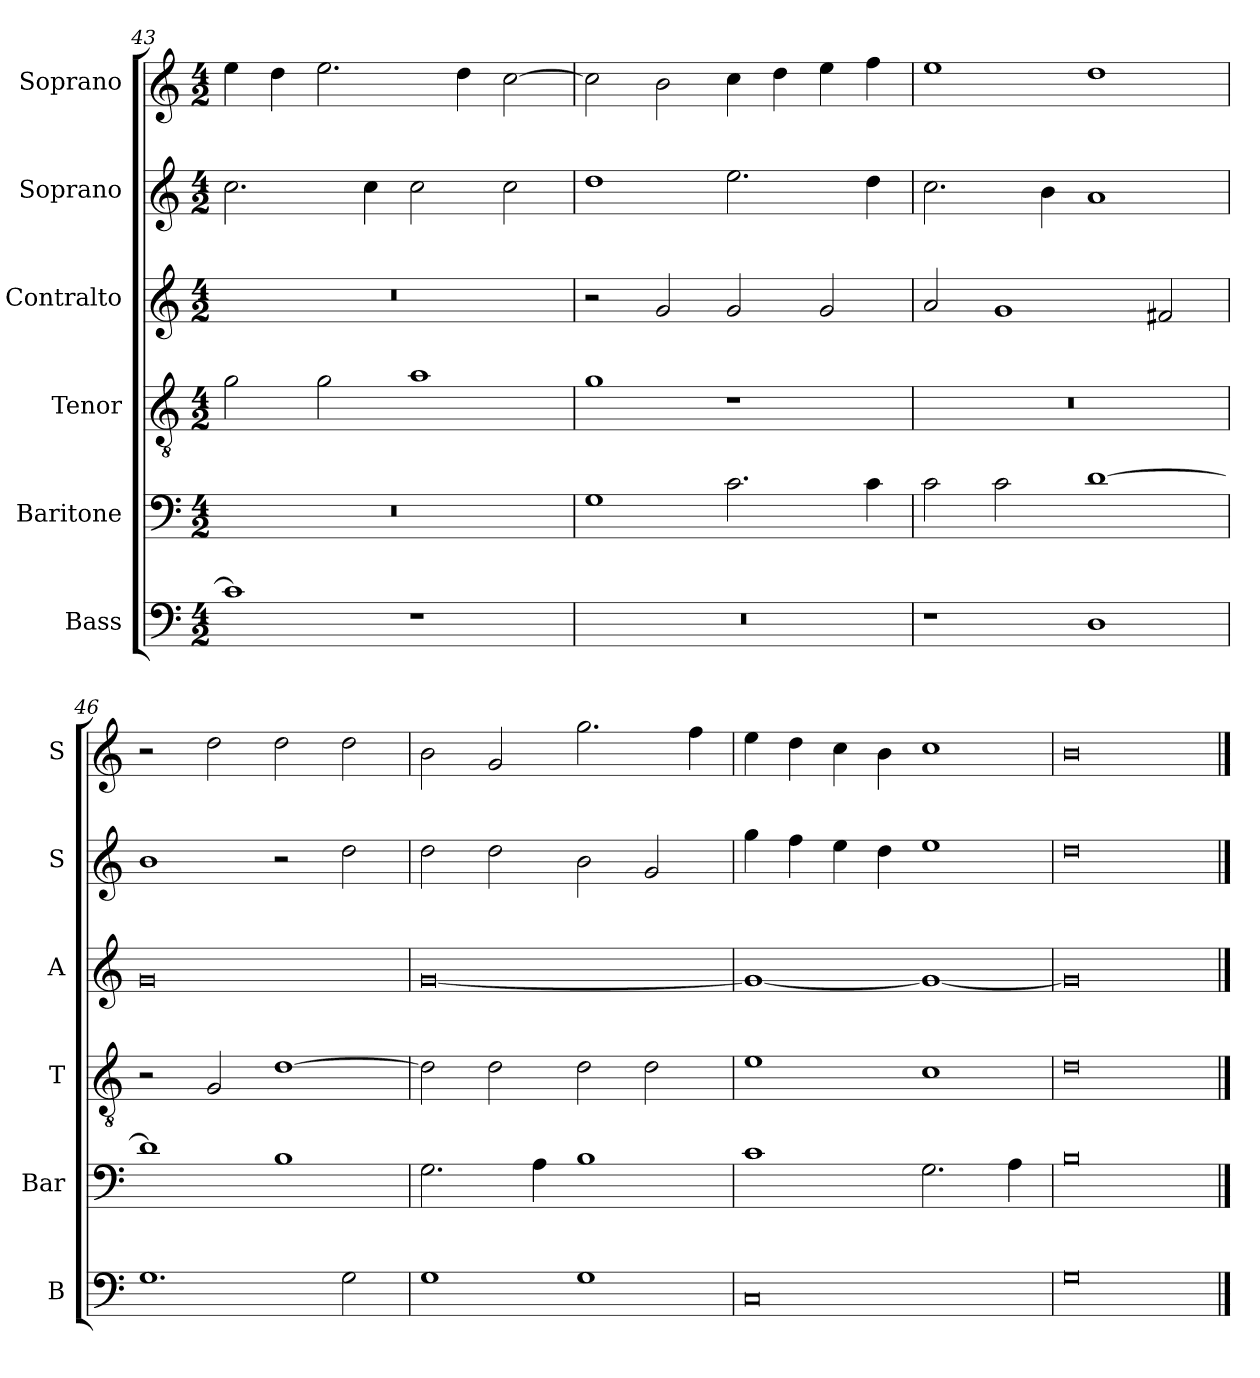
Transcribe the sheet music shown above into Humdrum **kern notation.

**kern	**kern	**kern	**kern	**kern	**kern
*part6	*part5	*part4	*part3	*part2	*part1
*staff6	*staff5	*staff4	*staff3	*staff2	*staff1
*I"Bass	*I"Baritone	*I"Tenor	*I"Contralto	*I"Soprano	*I"Soprano
*I'B	*I'Bar	*I'T	*I'A	*I'S	*I'S
*clefF4	*clefF4	*clefGv2	*clefG2	*clefG2	*clefG2
*k[]	*k[]	*k[]	*k[]	*k[]	*k[]
*G:mix	*G:mix	*G:mix	*G:mix	*G:mix	*G:mix
*M4/2	*M4/2	*M4/2	*M4/2	*M4/2	*M4/2
=43	=43	=43	=43	=43	=43
1c]	0r	2g	0r	2.cc	4ee
.	.	.	.	.	4dd
.	.	2g	.	.	2.ee
.	.	.	.	4cc	.
1r	.	1a	.	2cc	.
.	.	.	.	.	4dd
.	.	.	.	2cc	[2cc
=44	=44	=44	=44	=44	=44
0r	1G	1g	2r	1dd	2cc]
.	.	.	2g	.	2b
.	2.c	1r	2g	2.ee	4cc
.	.	.	.	.	4dd
.	.	.	2g	.	4ee
.	4c	.	.	4dd	4ff
=45	=45	=45	=45	=45	=45
1r	2c	0r	2a	2.cc	1ee
.	2c	.	1g	.	.
.	.	.	.	4b	.
1D	[1d	.	.	1a	1dd
.	.	.	2f#X	.	.
=46	=46	=46	=46	=46	=46
1.G	1d]	2r	0g	1b	2r
.	.	2G	.	.	2dd
.	1B	[1d	.	2r	2dd
2G	.	.	.	2dd	2dd
=47	=47	=47	=47	=47	=47
1G	2.G	2d]	[0g	2dd	2b
.	.	2d	.	2dd	2g
.	4A	.	.	.	.
1G	1B	2d	.	2b	2.gg
.	.	2d	.	2g	.
.	.	.	.	.	4ff
=48	=48	=48	=48	=48	=48
0C	1c	1e	1g_	4gg	4ee
.	.	.	.	4ff	4dd
.	.	.	.	4ee	4cc
.	.	.	.	4dd	4b
.	2.G	1c	1g_	1ee	1cc
.	4A	.	.	.	.
=49	=49	=49	=49	=49	=49
0G	0B	0d	0g]	0dd	0b
==	==	==	==	==	==
*-	*-	*-	*-	*-	*-
